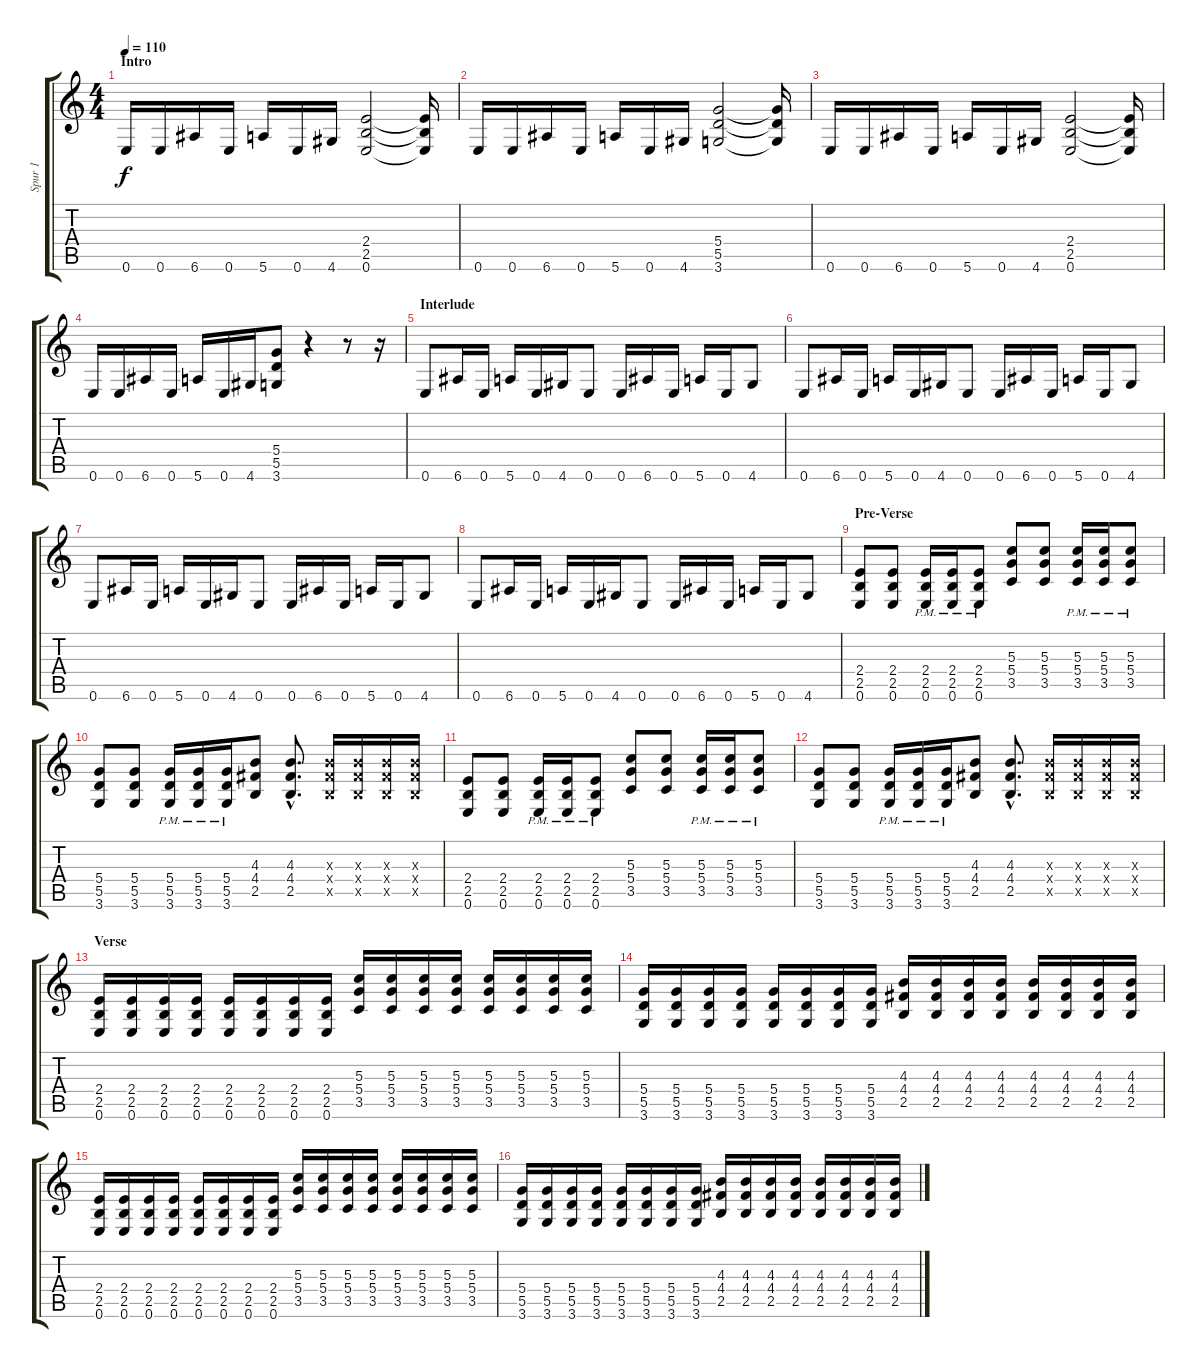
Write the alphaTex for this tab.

\track ("Spur 1" "Spur 1") {instrument distortionguitar}
\staff {score tabs}
\tuning (E4 B3 G3 D3 A2 E2) {hide}
\ts (4 4)
\section ("" "Intro")
\tempo 110
\clef g2
\ks c
0.6.16{dy f instrument distortionguitar} 0.6.16 6.6.16 0.6.16 5.6.16 0.6.16 4.6.16 (2.4 2.5 0.6).2 (2.4{t} 2.5{t} 0.6{t}).16 |
0.6.16 0.6.16 6.6.16 0.6.16 5.6.16 0.6.16 4.6.16 (5.4 5.5 3.6).2 (5.4{t} 5.5{t} 3.6{t}).16 |
0.6.16 0.6.16 6.6.16 0.6.16 5.6.16 0.6.16 4.6.16 (2.4 2.5 0.6).2 (2.4{t} 2.5{t} 0.6{t}).16 |
0.6.16 0.6.16 6.6.16 0.6.16 5.6.16 0.6.16 4.6.16 (5.4 5.5 3.6).8 r.4 r.8 r.16 |
\section ("" "Interlude")
0.6.8 6.6.16 0.6.16 5.6.16 0.6.16 4.6.16 0.6.8 0.6.16 6.6.16 0.6.16 5.6.16 0.6.16 4.6.8 |
0.6.8 6.6.16 0.6.16 5.6.16 0.6.16 4.6.16 0.6.8 0.6.16 6.6.16 0.6.16 5.6.16 0.6.16 4.6.8 |
0.6.8 6.6.16 0.6.16 5.6.16 0.6.16 4.6.16 0.6.8 0.6.16 6.6.16 0.6.16 5.6.16 0.6.16 4.6.8 |
0.6.8 6.6.16 0.6.16 5.6.16 0.6.16 4.6.16 0.6.8 0.6.16 6.6.16 0.6.16 5.6.16 0.6.16 4.6.8 |
\section ("" "Pre-Verse")
(2.4 2.5 0.6).8 (2.4 2.5 0.6).8 (2.4{pm} 2.5{pm} 0.6{pm}).16 (2.4{pm} 2.5{pm} 0.6{pm}).16 (2.4{pm} 2.5{pm} 0.6{pm}).8 (5.3 5.4 3.5).8 (5.3 5.4 3.5).8 (5.3{pm} 5.4{pm} 3.5{pm}).16 (5.3{pm} 5.4{pm} 3.5{pm}).16 (5.3{pm} 5.4{pm} 3.5{pm}).8 |
(5.4 5.5 3.6).8 (5.4 5.5 3.6).8 (5.4{pm} 5.5{pm} 3.6{pm}).16 (5.4{pm} 5.5{pm} 3.6{pm}).16 (5.4{pm} 5.5{pm} 3.6{pm}).16 (4.3 4.4 2.5).8 (4.3{hac} 4.4{hac} 2.5{hac}).8{d} (4.3{x} 4.4{x} 2.5{x}).16 (4.3{x} 4.4{x} 2.5{x}).16 (4.3{x} 4.4{x} 2.5{x}).16 (4.3{x} 4.4{x} 2.5{x}).16 |
(2.4 2.5 0.6).8 (2.4 2.5 0.6).8 (2.4{pm} 2.5{pm} 0.6{pm}).16 (2.4{pm} 2.5{pm} 0.6{pm}).16 (2.4{pm} 2.5{pm} 0.6{pm}).8 (5.3 5.4 3.5).8 (5.3 5.4 3.5).8 (5.3{pm} 5.4{pm} 3.5{pm}).16 (5.3{pm} 5.4{pm} 3.5{pm}).16 (5.3{pm} 5.4{pm} 3.5{pm}).8 |
(5.4 5.5 3.6).8 (5.4 5.5 3.6).8 (5.4{pm} 5.5{pm} 3.6{pm}).16 (5.4{pm} 5.5{pm} 3.6{pm}).16 (5.4{pm} 5.5{pm} 3.6{pm}).16 (4.3 4.4 2.5).8 (4.3{hac} 4.4{hac} 2.5{hac}).8{d} (4.3{x} 4.4{x} 2.5{x}).16 (4.3{x} 4.4{x} 2.5{x}).16 (4.3{x} 4.4{x} 2.5{x}).16 (4.3{x} 4.4{x} 2.5{x}).16 |
\section ("" "Verse")
(2.4 2.5 0.6).16 (2.4 2.5 0.6).16 (2.4 2.5 0.6).16 (2.4 2.5 0.6).16 (2.4 2.5 0.6).16 (2.4 2.5 0.6).16 (2.4 2.5 0.6).16 (2.4 2.5 0.6).16 (5.3 5.4 3.5).16 (5.3 5.4 3.5).16 (5.3 5.4 3.5).16 (5.3 5.4 3.5).16 (5.3 5.4 3.5).16 (5.3 5.4 3.5).16 (5.3 5.4 3.5).16 (5.3 5.4 3.5).16 |
(5.4 5.5 3.6).16 (5.4 5.5 3.6).16 (5.4 5.5 3.6).16 (5.4 5.5 3.6).16 (5.4 5.5 3.6).16 (5.4 5.5 3.6).16 (5.4 5.5 3.6).16 (5.4 5.5 3.6).16 (4.3 4.4 2.5).16 (4.3 4.4 2.5).16 (4.3 4.4 2.5).16 (4.3 4.4 2.5).16 (4.3 4.4 2.5).16 (4.3 4.4 2.5).16 (4.3 4.4 2.5).16 (4.3 4.4 2.5).16 |
(2.4 2.5 0.6).16 (2.4 2.5 0.6).16 (2.4 2.5 0.6).16 (2.4 2.5 0.6).16 (2.4 2.5 0.6).16 (2.4 2.5 0.6).16 (2.4 2.5 0.6).16 (2.4 2.5 0.6).16 (5.3 5.4 3.5).16 (5.3 5.4 3.5).16 (5.3 5.4 3.5).16 (5.3 5.4 3.5).16 (5.3 5.4 3.5).16 (5.3 5.4 3.5).16 (5.3 5.4 3.5).16 (5.3 5.4 3.5).16 |
(5.4 5.5 3.6).16 (5.4 5.5 3.6).16 (5.4 5.5 3.6).16 (5.4 5.5 3.6).16 (5.4 5.5 3.6).16 (5.4 5.5 3.6).16 (5.4 5.5 3.6).16 (5.4 5.5 3.6).16 (4.3 4.4 2.5).16 (4.3 4.4 2.5).16 (4.3 4.4 2.5).16 (4.3 4.4 2.5).16 (4.3 4.4 2.5).16 (4.3 4.4 2.5).16 (4.3 4.4 2.5).16 (4.3 4.4 2.5).16
